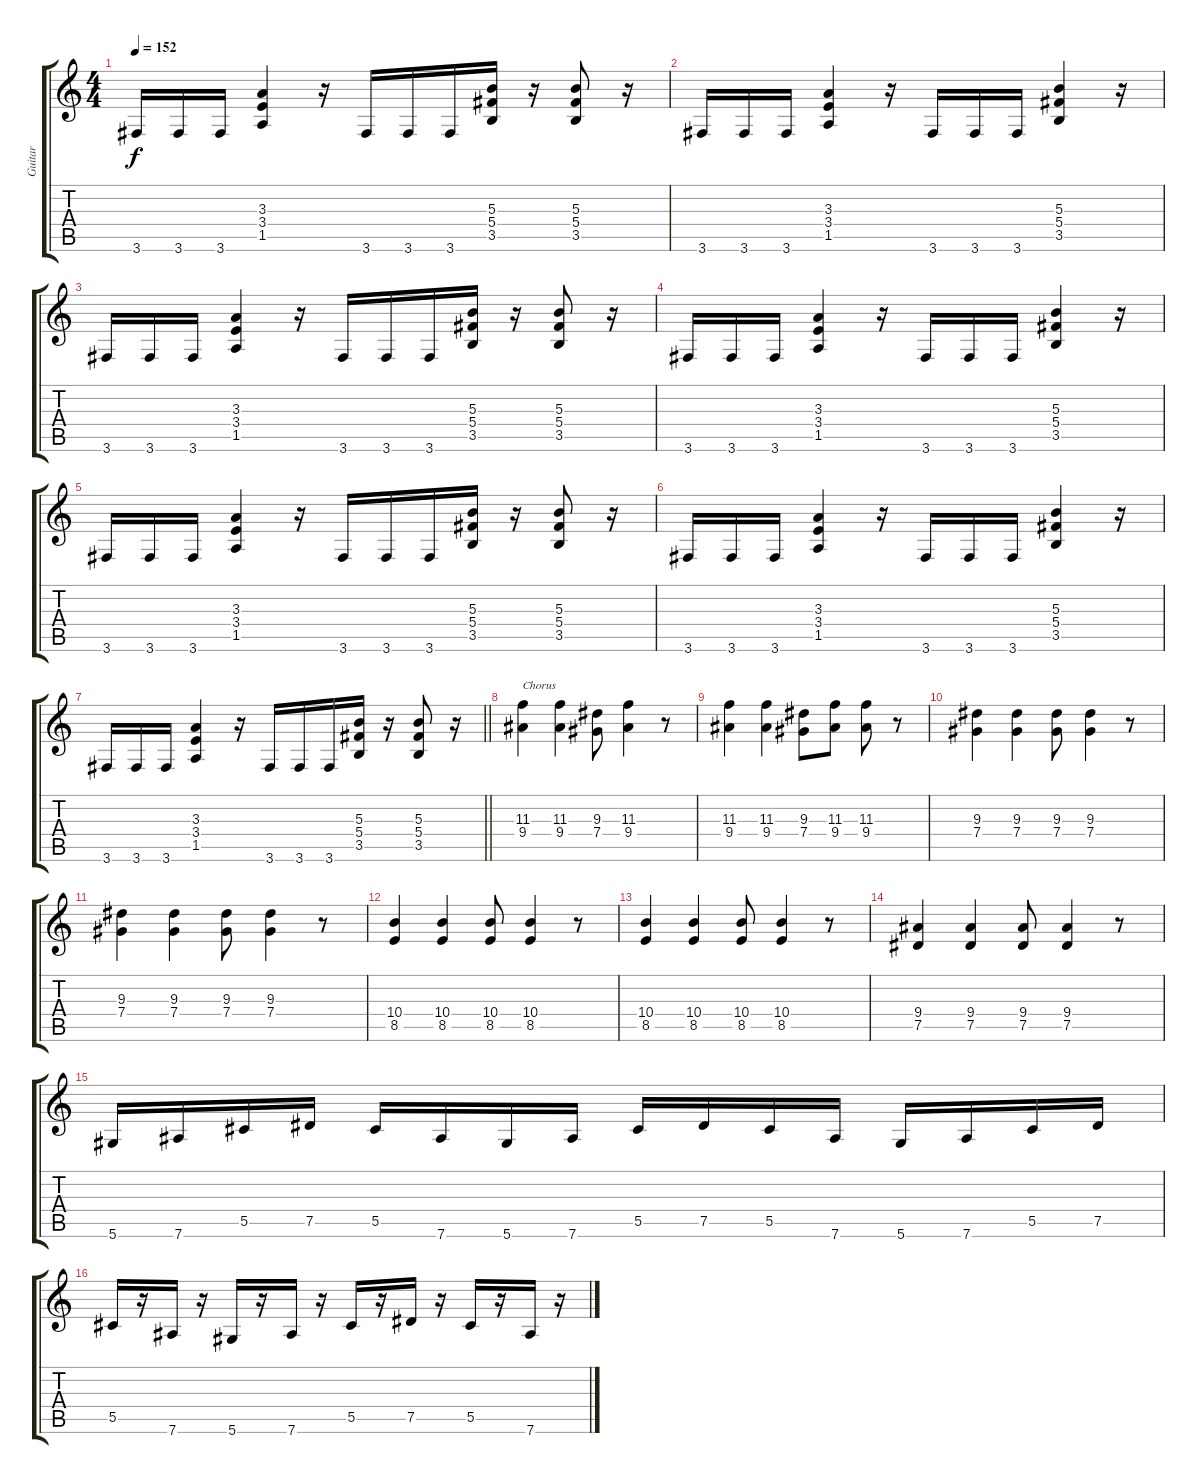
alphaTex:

\track ("Guitar" "Guitar") {instrument distortionguitar}
\staff {score tabs}
\tuning (Eb4 Bb3 Gb3 Db3 Ab2 Eb2) {hide}
\ts (4 4)
\tempo 152
\clef g2
\ks c
3.6.16{dy f} 3.6.16 3.6.16 (3.3 3.4 1.5).4 r.16 3.6.16 3.6.16 3.6.16 (5.3 5.4 3.5).16 r.16 (5.3 5.4 3.5).8 r.16 |
3.6.16 3.6.16 3.6.16 (3.3 3.4 1.5).4 r.16 3.6.16 3.6.16 3.6.16 (5.3 5.4 3.5).4 r.16 |
3.6.16 3.6.16 3.6.16 (3.3 3.4 1.5).4 r.16 3.6.16 3.6.16 3.6.16 (5.3 5.4 3.5).16 r.16 (5.3 5.4 3.5).8 r.16 |
3.6.16 3.6.16 3.6.16 (3.3 3.4 1.5).4 r.16 3.6.16 3.6.16 3.6.16 (5.3 5.4 3.5).4 r.16 |
3.6.16 3.6.16 3.6.16 (3.3 3.4 1.5).4 r.16 3.6.16 3.6.16 3.6.16 (5.3 5.4 3.5).16 r.16 (5.3 5.4 3.5).8 r.16 |
3.6.16 3.6.16 3.6.16 (3.3 3.4 1.5).4 r.16 3.6.16 3.6.16 3.6.16 (5.3 5.4 3.5).4 r.16 |
\barLineRight lightlight
3.6.16 3.6.16 3.6.16 (3.3 3.4 1.5).4 r.16 3.6.16 3.6.16 3.6.16 (5.3 5.4 3.5).16 r.16 (5.3 5.4 3.5).8 r.16 |
(11.3 9.4).4{txt "Chorus"} (11.3 9.4).4 (9.3 7.4).8 (11.3 9.4).4 r.8 |
(11.3 9.4).4 (11.3 9.4).4 (9.3 7.4).8 (11.3 9.4).8 (11.3 9.4).8 r.8 |
(9.3 7.4).4 (9.3 7.4).4 (9.3 7.4).8 (9.3 7.4).4 r.8 |
(9.3 7.4).4 (9.3 7.4).4 (9.3 7.4).8 (9.3 7.4).4 r.8 |
(10.4 8.5).4 (10.4 8.5).4 (10.4 8.5).8 (10.4 8.5).4 r.8 |
(10.4 8.5).4 (10.4 8.5).4 (10.4 8.5).8 (10.4 8.5).4 r.8 |
(9.4 7.5).4 (9.4 7.5).4 (9.4 7.5).8 (9.4 7.5).4 r.8 |
5.6.16 7.6.16 5.5.16 7.5.16 5.5.16 7.6.16 5.6.16 7.6.16 5.5.16 7.5.16 5.5.16 7.6.16 5.6.16 7.6.16 5.5.16 7.5.16 |
5.5.16 r.16 7.6.16 r.16 5.6.16 r.16 7.6.16 r.16 5.5.16 r.16 7.5.16 r.16 5.5.16 r.16 7.6.16 r.16
